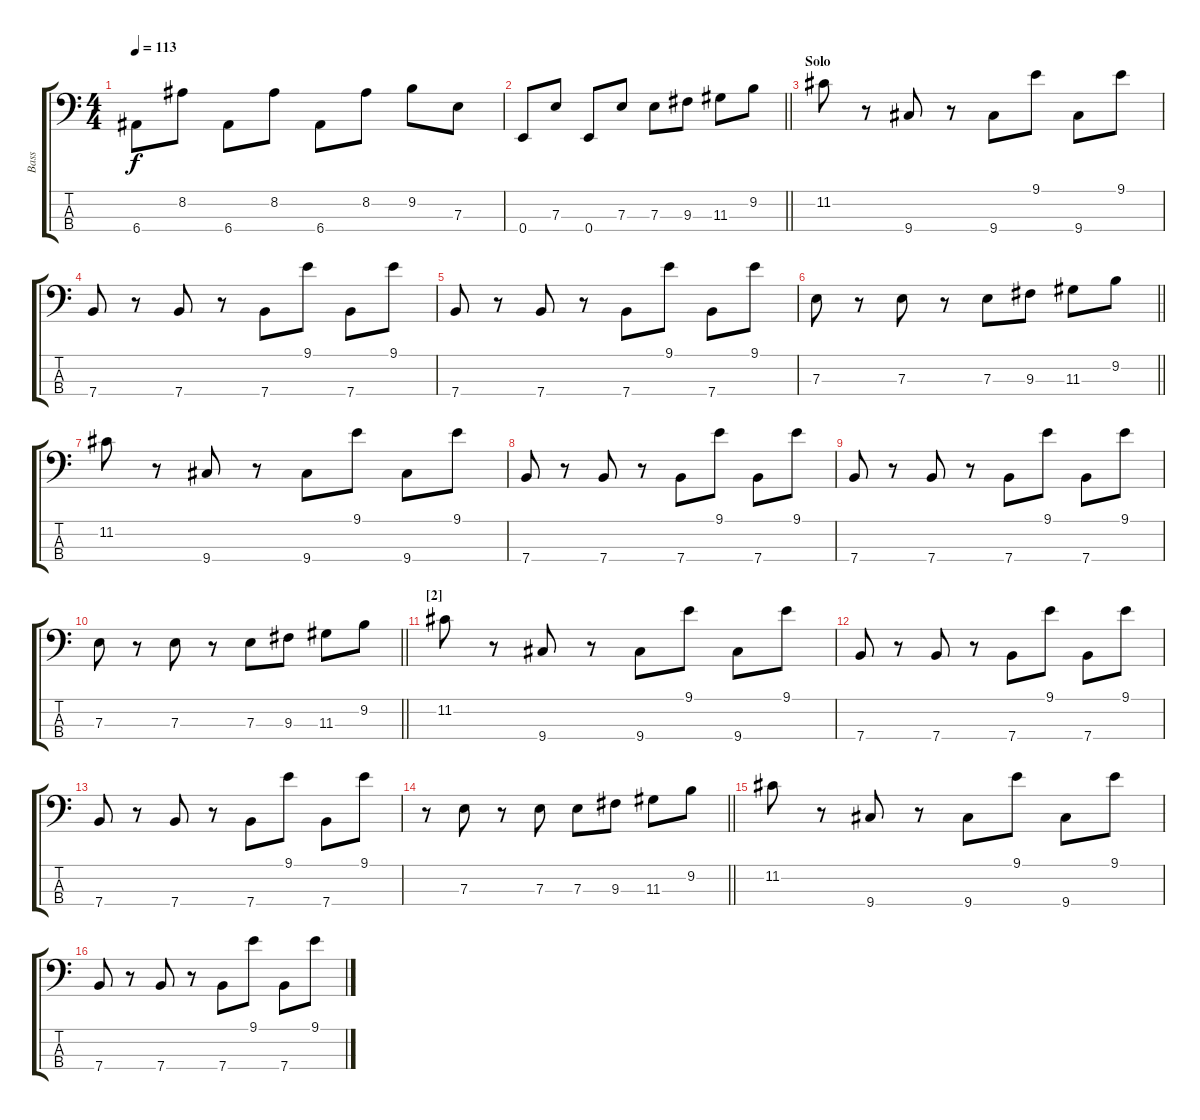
\track ("Bass" "Bass") {instrument electricbassfinger}
\staff {score tabs}
\tuning (G2 D2 A1 E1) {hide}
\ts (4 4)
\tempo 113
\clef f4
\ks c
6.4.8{dy f} 8.2.8 6.4.8 8.2.8 6.4.8 8.2.8 9.2.8 7.3.8 |
\barLineRight lightlight
0.4.8 7.3.8 0.4.8 7.3.8 7.3.8 9.3.8 11.3.8 9.2.8 |
\section ("" "Solo")
11.2.8 r.8 9.4.8 r.8 9.4.8 9.1.8 9.4.8 9.1.8 |
7.4.8 r.8 7.4.8 r.8 7.4.8 9.1.8 7.4.8 9.1.8 |
7.4.8 r.8 7.4.8 r.8 7.4.8 9.1.8 7.4.8 9.1.8 |
\barLineRight lightlight
7.3.8 r.8 7.3.8 r.8 7.3.8 9.3.8 11.3.8 9.2.8 |
\section ("" "")
11.2.8 r.8 9.4.8 r.8 9.4.8 9.1.8 9.4.8 9.1.8 |
7.4.8 r.8 7.4.8 r.8 7.4.8 9.1.8 7.4.8 9.1.8 |
7.4.8 r.8 7.4.8 r.8 7.4.8 9.1.8 7.4.8 9.1.8 |
\barLineRight lightlight
7.3.8 r.8 7.3.8 r.8 7.3.8 9.3.8 11.3.8 9.2.8 |
\section ("" "[2]")
11.2.8 r.8 9.4.8 r.8 9.4.8 9.1.8 9.4.8 9.1.8 |
7.4.8 r.8 7.4.8 r.8 7.4.8 9.1.8 7.4.8 9.1.8 |
7.4.8 r.8 7.4.8 r.8 7.4.8 9.1.8 7.4.8 9.1.8 |
\barLineRight lightlight
r.8 7.3.8 r.8 7.3.8 7.3.8 9.3.8 11.3.8 9.2.8 |
\section ("" "")
11.2.8 r.8 9.4.8 r.8 9.4.8 9.1.8 9.4.8 9.1.8 |
7.4.8 r.8 7.4.8 r.8 7.4.8 9.1.8 7.4.8 9.1.8
